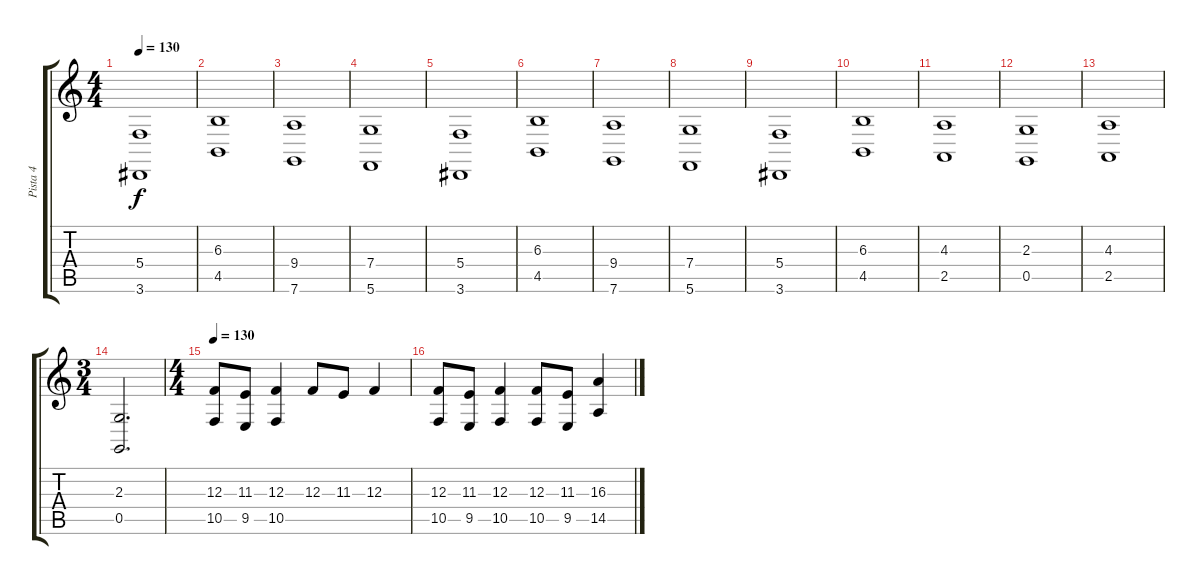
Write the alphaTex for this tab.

\track ("Pista 4" "Pista 4") {instrument stringensemble2}
\staff {score tabs}
\tuning (D4 A3 F3 C3 G2 C2) {hide}
\ts (4 4)
\tempo 130
\clef g2
\ks c
(5.4 3.6).1{dy f} |
(6.3 4.5).1 |
(9.4 7.6).1 |
(7.4 5.6).1 |
(5.4 3.6).1 |
(6.3 4.5).1 |
(9.4 7.6).1 |
(7.4 5.6).1 |
(5.4 3.6).1 |
(6.3 4.5).1 |
(4.3 2.5).1 |
(2.3 0.5).1 |
(4.3 2.5).1 |
\ts (3 4)
(2.3 0.5).2{d} |
\ts (4 4)
\tempo 130
(12.3 10.5).8 (11.3 9.5).8 (12.3 10.5).4 12.3.8 11.3.8 12.3.4 |
(12.3 10.5).8 (11.3 9.5).8 (12.3 10.5).4 (12.3 10.5).8 (11.3 9.5).8 (16.3 14.5).4
